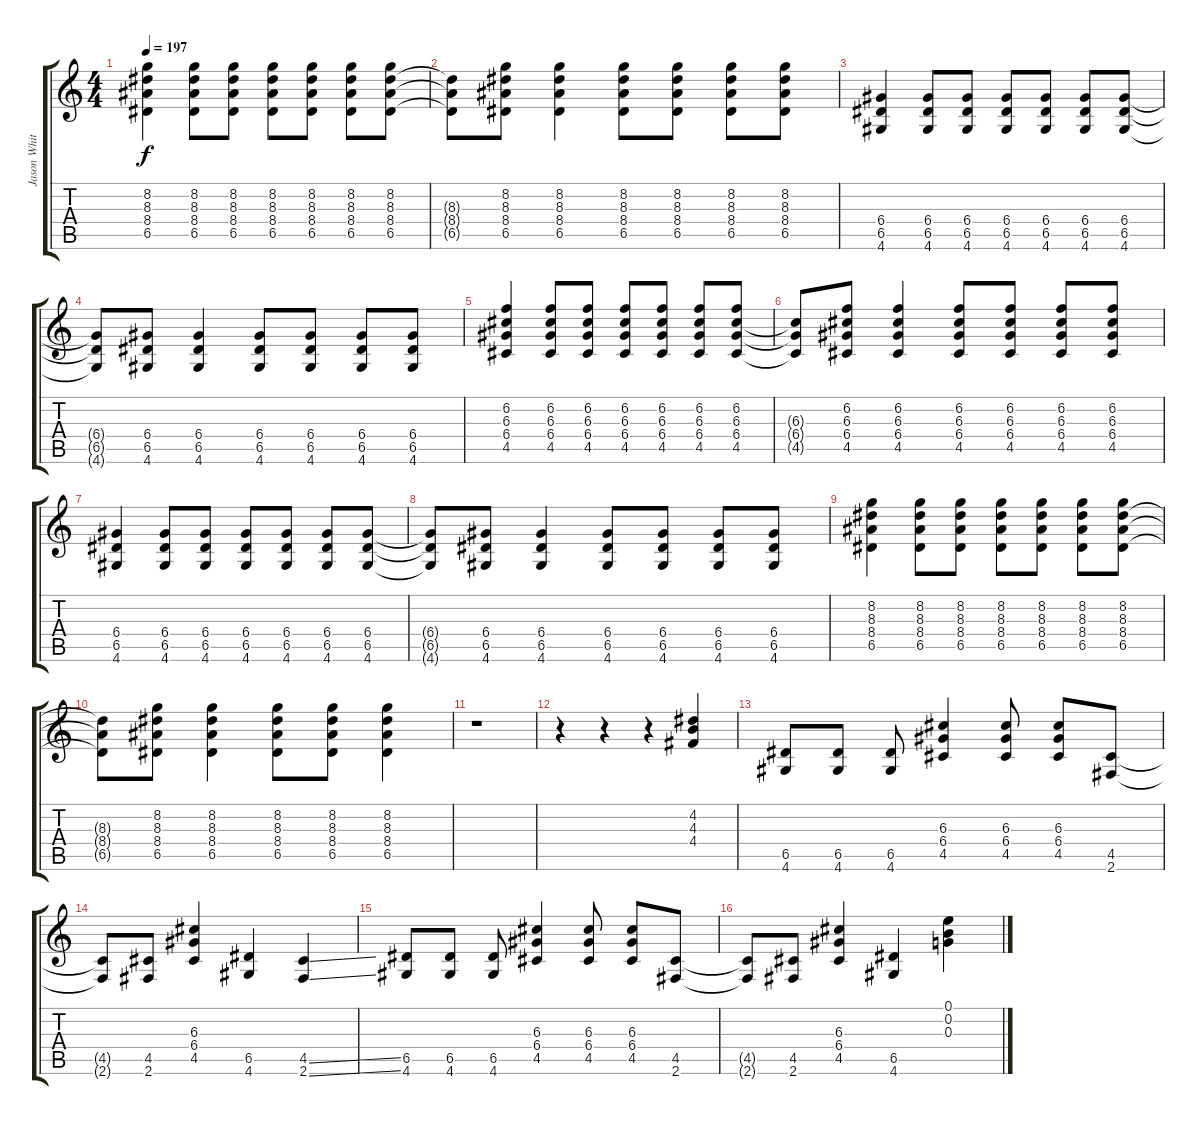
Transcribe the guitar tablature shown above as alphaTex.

\track ("Jason White (Guitar 2)" "Jason Whit") {instrument distortionguitar}
\staff {score tabs}
\tuning (E4 B3 G3 D3 A2 E2) {hide}
\ts (4 4)
\tempo 197
\clef g2
\ks c
(8.2 8.3 8.4 6.5).4{dy f} (8.2 8.3 8.4 6.5).8 (8.2 8.3 8.4 6.5).8 (8.2 8.3 8.4 6.5).8 (8.2 8.3 8.4 6.5).8 (8.2 8.3 8.4 6.5).8 (8.2 8.3 8.4 6.5).8 |
(8.3{t} 8.4{t} 6.5{t}).8 (8.2 8.3 8.4 6.5).8 (8.2 8.3 8.4 6.5).4 (8.2 8.3 8.4 6.5).8 (8.2 8.3 8.4 6.5).8 (8.2 8.3 8.4 6.5).8 (8.2 8.3 8.4 6.5).8 |
(6.4 6.5 4.6).4 (6.4 6.5 4.6).8 (6.4 6.5 4.6).8 (6.4 6.5 4.6).8 (6.4 6.5 4.6).8 (6.4 6.5 4.6).8 (6.4 6.5 4.6).8 |
(6.4{t} 6.5{t} 4.6{t}).8 (6.4 6.5 4.6).8 (6.4 6.5 4.6).4 (6.4 6.5 4.6).8 (6.4 6.5 4.6).8 (6.4 6.5 4.6).8 (6.4 6.5 4.6).8 |
(6.2 6.3 6.4 4.5).4 (6.2 6.3 6.4 4.5).8 (6.2 6.3 6.4 4.5).8 (6.2 6.3 6.4 4.5).8 (6.2 6.3 6.4 4.5).8 (6.2 6.3 6.4 4.5).8 (6.2 6.3 6.4 4.5).8 |
(6.3{t} 6.4{t} 4.5{t}).8 (6.2 6.3 6.4 4.5).8 (6.2 6.3 6.4 4.5).4 (6.2 6.3 6.4 4.5).8 (6.2 6.3 6.4 4.5).8 (6.2 6.3 6.4 4.5).8 (6.2 6.3 6.4 4.5).8 |
(6.4 6.5 4.6).4 (6.4 6.5 4.6).8 (6.4 6.5 4.6).8 (6.4 6.5 4.6).8 (6.4 6.5 4.6).8 (6.4 6.5 4.6).8 (6.4 6.5 4.6).8 |
(6.4{t} 6.5{t} 4.6{t}).8 (6.4 6.5 4.6).8 (6.4 6.5 4.6).4 (6.4 6.5 4.6).8 (6.4 6.5 4.6).8 (6.4 6.5 4.6).8 (6.4 6.5 4.6).8 |
(8.2 8.3 8.4 6.5).4 (8.2 8.3 8.4 6.5).8 (8.2 8.3 8.4 6.5).8 (8.2 8.3 8.4 6.5).8 (8.2 8.3 8.4 6.5).8 (8.2 8.3 8.4 6.5).8 (8.2 8.3 8.4 6.5).8 |
(8.3{t} 8.4{t} 6.5{t}).8 (8.2 8.3 8.4 6.5).8 (8.2 8.3 8.4 6.5).4 (8.2 8.3 8.4 6.5).8 (8.2 8.3 8.4 6.5).8 (8.2 8.3 8.4 6.5).4 |
r.1 |
r.4 r.4 r.4 (4.2 4.3 4.4).4 |
(6.5 4.6).8 (6.5 4.6).8 (6.5 4.6).8 (6.3 6.4 4.5).4 (6.3 6.4 4.5).8 (6.3 6.4 4.5).8 (4.5 2.6).8 |
(4.5{t} 2.6{t}).8 (4.5 2.6).8 (6.3 6.4 4.5).4 (6.5 4.6).4 (4.5{ss} 2.6{ss}).4 |
(6.5 4.6).8 (6.5 4.6).8 (6.5 4.6).8 (6.3 6.4 4.5).4 (6.3 6.4 4.5).8 (6.3 6.4 4.5).8 (4.5 2.6).8 |
(4.5{t} 2.6{t}).8 (4.5 2.6).8 (6.3 6.4 4.5).4 (6.5 4.6).4 (0.1 0.2 0.3).4
